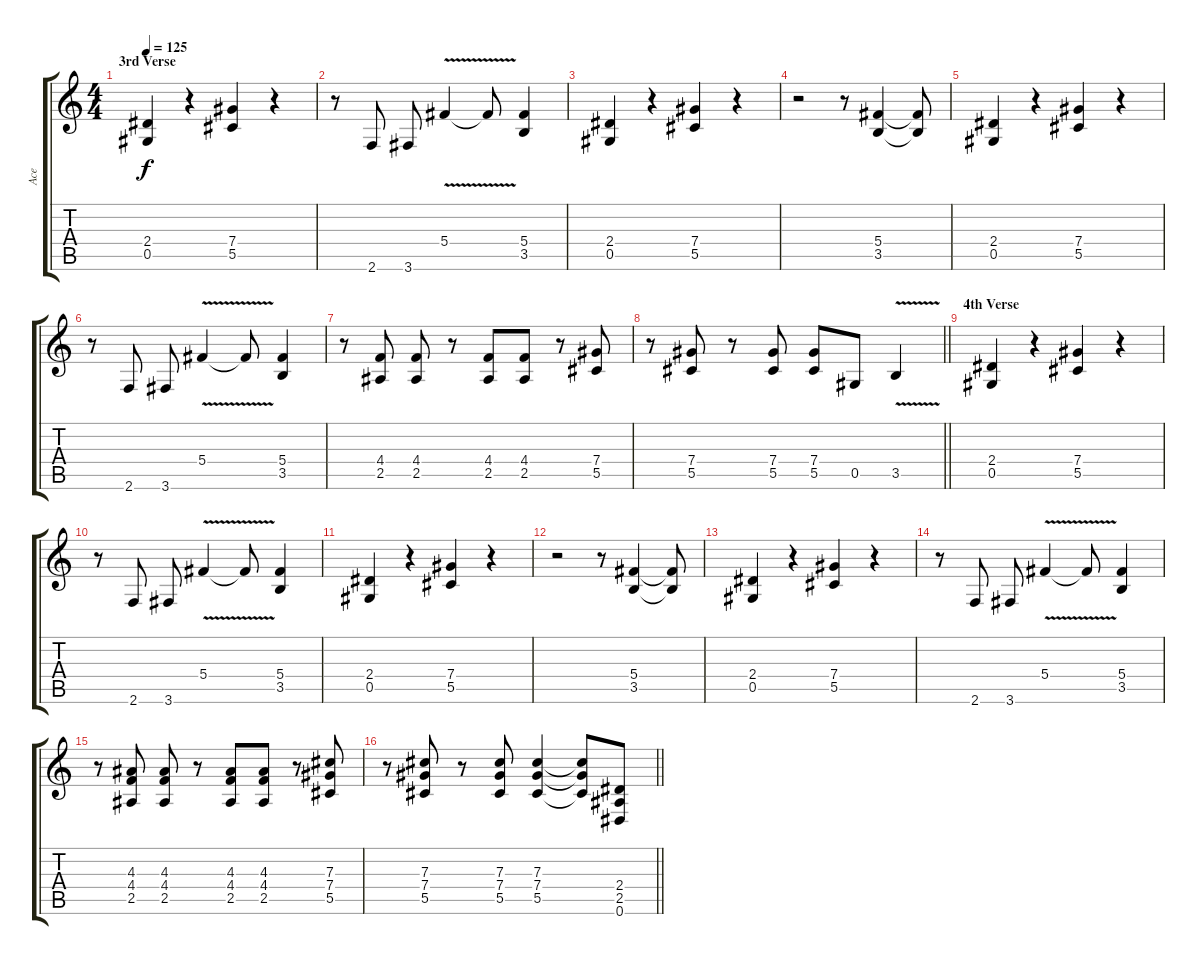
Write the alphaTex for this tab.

\track ("Ace" "Ace") {instrument distortionguitar}
\staff {score tabs}
\tuning (Eb4 Bb3 Gb3 Db3 Ab2 Eb2) {hide}
\ts (4 4)
\section ("" "3rd Verse")
\tempo 125
\clef g2
\ks c
(2.4 0.5).4{dy f} r.4 (7.4 5.5).4 r.4 |
r.8 2.6.8 3.6.8 5.4{v}.4 5.4{t}.8 (5.4 3.5).4 |
(2.4 0.5).4 r.4 (7.4 5.5).4 r.4 |
r.2 r.8 (5.4 3.5).4 (5.4{t} 3.5{t}).8 |
(2.4 0.5).4 r.4 (7.4 5.5).4 r.4 |
r.8 2.6.8 3.6.8 5.4{v}.4 5.4{t}.8 (5.4 3.5).4 |
r.8 (4.4 2.5).8 (4.4 2.5).8 r.8 (4.4 2.5).8 (4.4 2.5).8 r.8 (7.4 5.5).8 |
\barLineRight lightlight
r.8 (7.4 5.5).8 r.8 (7.4 5.5).8 (7.4 5.5).8 0.5.8 3.5{v}.4 |
\section ("" "4th Verse")
(2.4 0.5).4 r.4 (7.4 5.5).4 r.4 |
r.8 2.6.8 3.6.8 5.4{v}.4 5.4{t}.8 (5.4 3.5).4 |
(2.4 0.5).4 r.4 (7.4 5.5).4 r.4 |
r.2 r.8 (5.4 3.5).4 (5.4{t} 3.5{t}).8 |
(2.4 0.5).4 r.4 (7.4 5.5).4 r.4 |
r.8 2.6.8 3.6.8 5.4{v}.4 5.4{t}.8 (5.4 3.5).4 |
r.8 (4.3 4.4 2.5).8 (4.3 4.4 2.5).8 r.8 (4.3 4.4 2.5).8 (4.3 4.4 2.5).8 r.8 (7.3 7.4 5.5).8 |
\barLineRight lightlight
r.8 (7.3 7.4 5.5).8 r.8 (7.3 7.4 5.5).8 (7.3 7.4 5.5).4 (7.3{t} 7.4{t} 5.5{t}).8 (2.4 2.5 0.6).8
